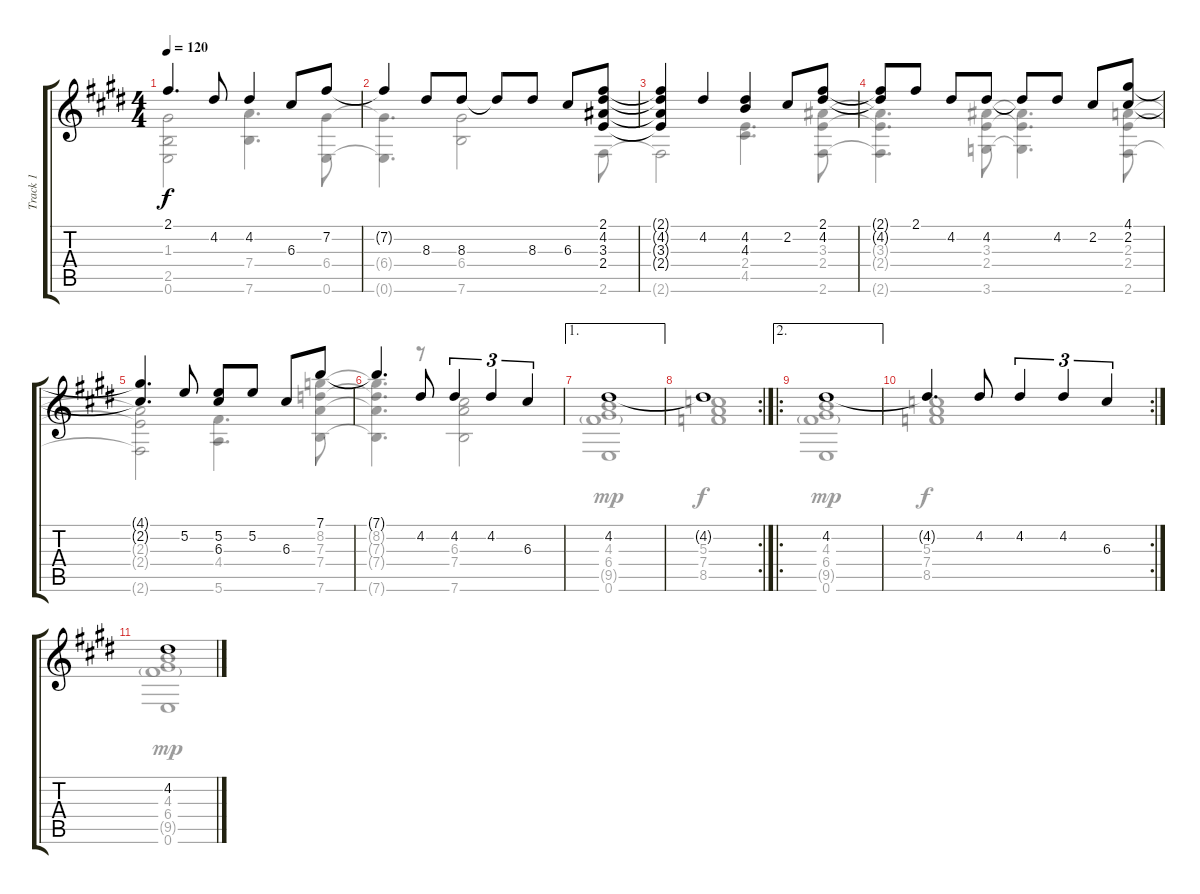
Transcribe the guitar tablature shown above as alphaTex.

\track ("Track 1" "Track 1") {instrument electricguitarjazz}
\staff {score tabs}
\tuning (E4 B3 G3 D3 A2 E2) {hide}
\voice
\ts (4 4)
\tempo 120
\clef g2
\ks e
2.1.4{d dy f} 4.2.8 4.2.4 6.3.8 7.2.8 |
7.2{t}.4 8.3.8 8.3.8 8.3{t}.8 8.3.8 6.3.8 (2.1 4.2 3.3 2.4).8 |
(2.1{t} 4.2{t} 3.3{t} 2.4{t}).4 4.2.4 (4.2 4.3).4 2.2.8 (2.1 4.2).8 |
(2.1{t} 4.2{t}).8 2.1.8 4.2.8 4.2.8 4.2{t}.8 4.2.8 2.2.8 (4.1 2.2).8 |
(4.1{t} 2.2{t}).4{d} 5.2.8 (5.2 6.3).8 5.2.8 6.3.8 7.1.8 |
7.1{t}.4{d} 4.2.8 4.2.4{tu (3 2)} 4.2.4{tu (3 2)} 6.3.4{tu (3 2)} |
\ae 1
4.2.1 |
\rc 2
4.2{t}.1 |
\ae 2
\ro
4.2.1 |
\rc 2
4.2{t}.4{d} 4.2.8 4.2.4{tu (3 2)} 4.2.4{tu (3 2)} 6.3.4{tu (3 2)} |
4.2.1
\voice
\clef g2
\ottava regular
\simile none
\ks e
(1.3 2.5 0.6).2{dy f} (7.4 7.6).4{d} (6.4 0.6).8 |
(6.4{t} 0.6{t}).4{d} (6.4 7.6).2 2.6.8 |
2.6{t}.2 (2.4 4.5).4{d} (3.3 2.4 2.6).8 |
(3.3{t} 2.4{t} 2.6{t}).4{d} (3.3 2.4 3.6).8 (3.3{t} 2.4{t} 3.6{t}).4{d} (2.3 2.4 2.6).8 |
(2.3{t} 2.4{t} 2.6{t}).2 (4.4 5.6).4{d} (8.2 7.3 7.4 7.6).8 |
(8.2{t} 7.3{t} 7.4{t} 7.6{t}).4{d} r.8 (6.3 7.4 7.6).2 |
(4.3 6.4 9.5{g} 0.6).1{dy mp} |
(5.3 7.4 8.5).1{dy f} |
(4.3 6.4 9.5{g} 0.6).1{dy mp} |
(5.3 7.4 8.5).1{dy f} |
(4.3 6.4 9.5{g} 0.6).1{dy mp}
